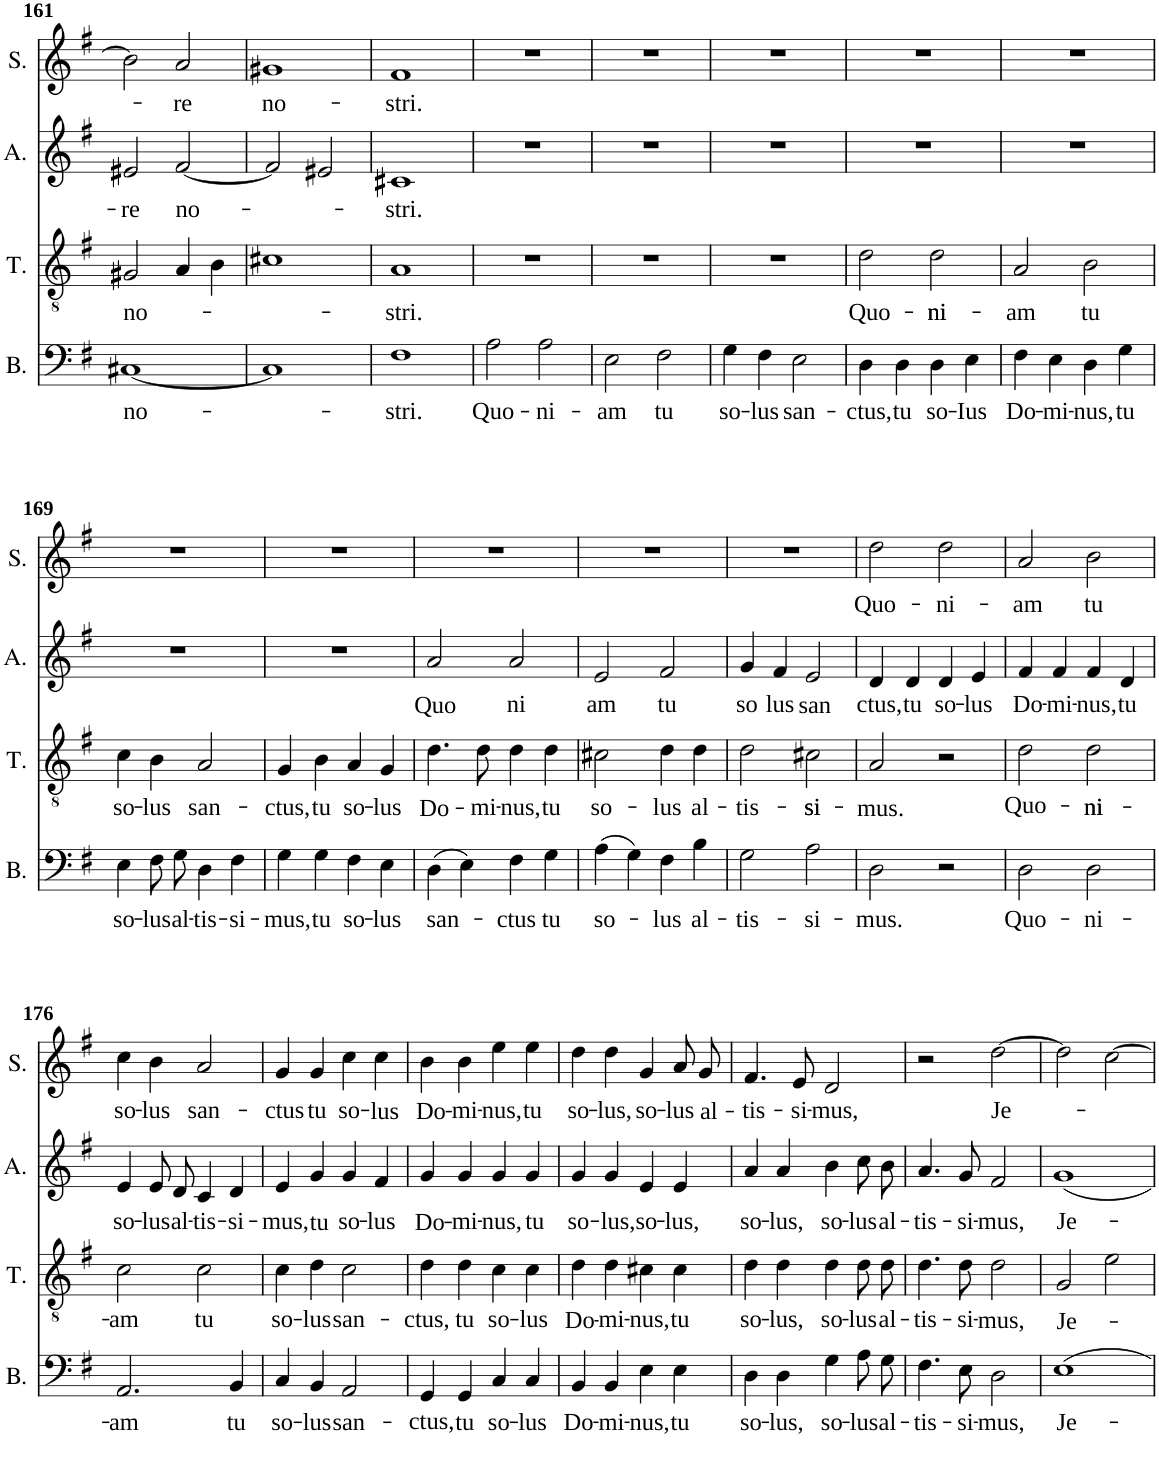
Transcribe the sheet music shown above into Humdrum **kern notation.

**kern	**text	**kern	**text	**kern	**text	**kern	**text
*part4	*part4	*part3	*part3	*part2	*part2	*part1	*part1
*staff4	*staff4	*staff3	*staff3	*staff2	*staff2	*staff1	*staff1
*I"Basse	*	*I"Ténor	*	*I"Alto	*	*I"Soprano	*
*I'B.	*	*I'T.	*	*I'A.	*	*I'S.	*
!!LO:PB:g=z
*clefF4	*	*clefGv2	*	*clefG2	*	*clefG2	*
*k[f#]	*	*k[f#]	*	*k[f#]	*	*k[f#]	*
*M2/2	*	*M2/2	*	*M2/2	*	*M2/2	*
=161	=161	=161	=161	=161	=161	=161	=161
!	!LO:LY:b	!	!LO:LY:b	!	!LO:LY:b	!	!
[1C#X	no-	2G#X/	no-	2e#X/	-re	2b\]	.
!	!	!	!	!	!LO:LY:b	!	!LO:LY:b
.	.	4A/	.	[2f#/	no-	2a/	-re
.	.	4B\	.	.	.	.	.
=162	=162	=162	=162	=162	=162	=162	=162
!	!	!	!	!	!	!	!LO:LY:b
1C#]	.	1c#X	.	2f#/]	.	1g#X	no-
.	.	.	.	2e#X/	.	.	.
=163	=163	=163	=163	=163	=163	=163	=163
!	!LO:LY:b	!	!LO:LY:b	!	!LO:LY:b	!	!LO:LY:b
1F#	-stri.	1A	-stri.	1c#X	-stri.	1f#	-stri.
=164	=164	=164	=164	=164	=164	=164	=164
!	!LO:LY:b	!	!	!	!	!	!
2A\	Quo-	1r	.	1r	.	1r	.
!	!LO:LY:b	!	!	!	!	!	!
2A\	-ni-	.	.	.	.	.	.
=165	=165	=165	=165	=165	=165	=165	=165
!	!LO:LY:b	!	!	!	!	!	!
2E\	-am	1r	.	1r	.	1r	.
!	!LO:LY:b	!	!	!	!	!	!
2F#\	tu	.	.	.	.	.	.
=166	=166	=166	=166	=166	=166	=166	=166
!	!LO:LY:b	!	!	!	!	!	!
4G\	so-	1r	.	1r	.	1r	.
!	!LO:LY:b	!	!	!	!	!	!
4F#\	-lus	.	.	.	.	.	.
!	!LO:LY:b	!	!	!	!	!	!
2E\	san-	.	.	.	.	.	.
=167	=167	=167	=167	=167	=167	=167	=167
!	!LO:LY:b	!	!LO:LY:b	!	!	!	!
4D\	-ctus,	2d\	Quo-	1r	.	1r	.
!	!LO:LY:b	!	!	!	!	!	!
4D\	tu	.	.	.	.	.	.
!	!LO:LY:b	!	!LO:LY:b	!	!	!	!
4D\	so-	2d\	ni	.	.	.	.
!	!LO:LY:b	!	!	!	!	!	!
4E\	-Ius	.	.	.	.	.	.
=168	=168	=168	=168	=168	=168	=168	=168
!	!LO:LY:b	!	!LO:LY:b	!	!	!	!
4F#\	Do-	2A/	-am	1r	.	1r	.
!	!LO:LY:b	!	!	!	!	!	!
4E\	-mi-	.	.	.	.	.	.
!	!LO:LY:b	!	!LO:LY:b	!	!	!	!
4D\	-nus,	2B\	tu	.	.	.	.
!	!LO:LY:b	!	!	!	!	!	!
4G\	tu	.	.	.	.	.	.
!!LO:LB:g=z
=169	=169	=169	=169	=169	=169	=169	=169
!	!LO:LY:b	!	!LO:LY:b	!	!	!	!
4E\	so-	4c\	so-	1r	.	1r	.
!	!LO:LY:b	!	!LO:LY:b	!	!	!	!
8F#\L	-lus	4B\	-lus	.	.	.	.
!	!LO:LY:b	!	!	!	!	!	!
8G\J	al-	.	.	.	.	.	.
!	!LO:LY:b	!	!LO:LY:b	!	!	!	!
4D\	-tis-	2A/	san-	.	.	.	.
!	!LO:LY:b	!	!	!	!	!	!
4F#\	-si-	.	.	.	.	.	.
=170	=170	=170	=170	=170	=170	=170	=170
!	!LO:LY:b	!	!LO:LY:b	!	!	!	!
4G\	-mus,	4G/	-ctus,	1r	.	1r	.
!	!LO:LY:b	!	!LO:LY:b	!	!	!	!
4G\	tu	4B\	tu	.	.	.	.
!	!LO:LY:b	!	!LO:LY:b	!	!	!	!
4F#\	so-	4A/	so-	.	.	.	.
!	!LO:LY:b	!	!LO:LY:b	!	!	!	!
4E\	-lus	4G/	-lus	.	.	.	.
=171	=171	=171	=171	=171	=171	=171	=171
!	!LO:LY:b	!	!LO:LY:b	!	!LO:LY:b	!	!
(4D\	san-	4.d\	Do-	2a/	Quo	1r	.
4E\)	.	.	.	.	.	.	.
!	!	!	!LO:LY:b	!	!	!	!
.	.	8d\	-mi-	.	.	.	.
!	!LO:LY:b	!	!LO:LY:b	!	!LO:LY:b	!	!
4F#\	-ctus	4d\	-nus,	2a/	ni	.	.
!	!LO:LY:b	!	!LO:LY:b	!	!	!	!
4G\	tu	4d\	tu	.	.	.	.
=172	=172	=172	=172	=172	=172	=172	=172
!	!LO:LY:b	!	!LO:LY:b	!	!LO:LY:b	!	!
(4A\	so-	2c#X\	so-	2e/	am	1r	.
4G\)	.	.	.	.	.	.	.
!	!LO:LY:b	!	!LO:LY:b	!	!LO:LY:b	!	!
4F#\	-lus	4d\	-lus	2f#/	tu	.	.
!	!LO:LY:b	!	!LO:LY:b	!	!	!	!
4B\	al-	4d\	al-	.	.	.	.
=173	=173	=173	=173	=173	=173	=173	=173
!	!LO:LY:b	!	!LO:LY:b	!	!LO:LY:b	!	!
2G\	-tis-	2d\	-tis-	4g/	so	1r	.
!	!	!	!	!	!LO:LY:b	!	!
.	.	.	.	4f#/	lus	.	.
!	!LO:LY:b	!	!LO:LY:b	!	!LO:LY:b	!	!
2A\	-si-	2c#X\	si	2e/	san	.	.
=174	=174	=174	=174	=174	=174	=174	=174
!	!LO:LY:b	!	!LO:LY:b	!	!LO:LY:b	!	!LO:LY:b
2D\	-mus.	2A/	-mus.	4d/	ctus,	2dd\	Quo-
!	!	!	!	!	!LO:LY:b	!	!
.	.	.	.	4d/	tu	.	.
!	!	!	!	!	!LO:LY:b	!	!LO:LY:b
2r	.	2r	.	4d/	so-	2dd\	-ni-
!	!	!	!	!	!LO:LY:b	!	!
.	.	.	.	4e/	-lus	.	.
=175	=175	=175	=175	=175	=175	=175	=175
!	!LO:LY:b	!	!LO:LY:b	!	!LO:LY:b	!	!LO:LY:b
2D\	Quo-	2d\	Quo-	4f#/	Do-	2a/	-am
!	!	!	!	!	!LO:LY:b	!	!
.	.	.	.	4f#/	-mi-	.	.
!	!LO:LY:b	!	!LO:LY:b	!	!LO:LY:b	!	!LO:LY:b
2D\	-ni-	2d\	ni	4f#/	-nus,	2b\	tu
!	!	!	!	!	!LO:LY:b	!	!
.	.	.	.	4d/	tu	.	.
!!LO:LB:g=z
=176	=176	=176	=176	=176	=176	=176	=176
!	!LO:LY:b	!	!LO:LY:b	!	!LO:LY:b	!	!LO:LY:b
2.AA/	-am	2c\	-am	4e/	so-	4cc\	so-
!	!	!	!	!	!LO:LY:b	!	!LO:LY:b
.	.	.	.	8e/L	-lus	4b\	-lus
!	!	!	!	!	!LO:LY:b	!	!
.	.	.	.	8d/J	al-	.	.
!	!	!	!LO:LY:b	!	!LO:LY:b	!	!LO:LY:b
.	.	2c\	tu	4c/	-tis-	2a/	san-
!	!LO:LY:b	!	!	!	!LO:LY:b	!	!
4BB/	tu	.	.	4d/	-si-	.	.
=177	=177	=177	=177	=177	=177	=177	=177
!	!LO:LY:b	!	!LO:LY:b	!	!LO:LY:b	!	!LO:LY:b
4C/	so-	4c\	so-	4e/	-mus,	4g/	-ctus
!	!LO:LY:b	!	!LO:LY:b	!	!LO:LY:b	!	!LO:LY:b
4BB/	-lus	4d\	-lus	4g/	tu	4g/	tu
!	!LO:LY:b	!	!LO:LY:b	!	!LO:LY:b	!	!LO:LY:b
2AA/	san-	2c\	san-	4g/	so-	4cc\	so-
!	!	!	!	!	!LO:LY:b	!	!LO:LY:b
.	.	.	.	4f#/	-lus	4cc\	-lus
=178	=178	=178	=178	=178	=178	=178	=178
!	!LO:LY:b	!	!LO:LY:b	!	!LO:LY:b	!	!LO:LY:b
4GG/	-ctus,	4d\	-ctus,	4g/	Do-	4b\	Do-
!	!LO:LY:b	!	!LO:LY:b	!	!LO:LY:b	!	!LO:LY:b
4GG/	tu	4d\	tu	4g/	-mi-	4b\	-mi-
!	!LO:LY:b	!	!LO:LY:b	!	!LO:LY:b	!	!LO:LY:b
4C/	so-	4c\	so-	4g/	-nus,	4ee\	-nus,
!	!LO:LY:b	!	!LO:LY:b	!	!LO:LY:b	!	!LO:LY:b
4C/	-lus	4c\	-lus	4g/	tu	4ee\	tu
=179	=179	=179	=179	=179	=179	=179	=179
!	!LO:LY:b	!	!LO:LY:b	!	!LO:LY:b	!	!LO:LY:b
4BB/	Do-	4d\	Do-	4g/	so-	4dd\	so-
!	!LO:LY:b	!	!LO:LY:b	!	!LO:LY:b	!	!LO:LY:b
4BB/	-mi-	4d\	-mi-	4g/	-lus,	4dd\	-lus,
!	!LO:LY:b	!	!LO:LY:b	!	!LO:LY:b	!	!LO:LY:b
4E\	-nus,	4c#X\	-nus,	4e/	so-	4g/	so-
!	!LO:LY:b	!	!LO:LY:b	!	!LO:LY:b	!	!LO:LY:b
4E\	tu	4c#\	tu	4e/	-lus,	8a/L	-lus
!	!	!	!	!	!	!	!LO:LY:b
.	.	.	.	.	.	8g/J	al-
=180	=180	=180	=180	=180	=180	=180	=180
!	!LO:LY:b	!	!LO:LY:b	!	!LO:LY:b	!	!LO:LY:b
4D\	so-	4d\	so-	4a/	so-	4.f#/	-tis-
!	!LO:LY:b	!	!LO:LY:b	!	!LO:LY:b	!	!
4D\	-lus,	4d\	-lus,	4a/	-lus,	.	.
!	!	!	!	!	!	!	!LO:LY:b
.	.	.	.	.	.	8e/	-si-
!	!LO:LY:b	!	!LO:LY:b	!	!LO:LY:b	!	!LO:LY:b
4G\	so-	4d\	so-	4b\	so-	2d/	-mus,
!	!LO:LY:b	!	!LO:LY:b	!	!LO:LY:b	!	!
8A\L	-lus	8d\L	-lus	8cc\L	-lus	.	.
!	!LO:LY:b	!	!LO:LY:b	!	!LO:LY:b	!	!
8G\J	al-	8d\J	al-	8b\J	al-	.	.
=181	=181	=181	=181	=181	=181	=181	=181
!	!LO:LY:b	!	!LO:LY:b	!	!LO:LY:b	!	!
4.F#\	-tis-	4.d\	-tis-	4.a/	-tis-	2r	.
!	!LO:LY:b	!	!LO:LY:b	!	!LO:LY:b	!	!
8E\	-si-	8d\	-si-	8g/	-si-	.	.
!	!LO:LY:b	!	!LO:LY:b	!	!LO:LY:b	!	!LO:LY:b
2D\	-mus,	2d\	-mus,	2f#/	-mus,	[2dd\	Je-
=182	=182	=182	=182	=182	=182	=182	=182
!	!LO:LY:b	!	!LO:LY:b	!	!LO:LY:b	!	!
1E	Je-	2G/	Je-	1g	Je-	2dd\]	.
.	.	2e\	.	.	.	[2cc\	.
=	=	=	=	=	=	=	=
*-	*-	*-	*-	*-	*-	*-	*-
